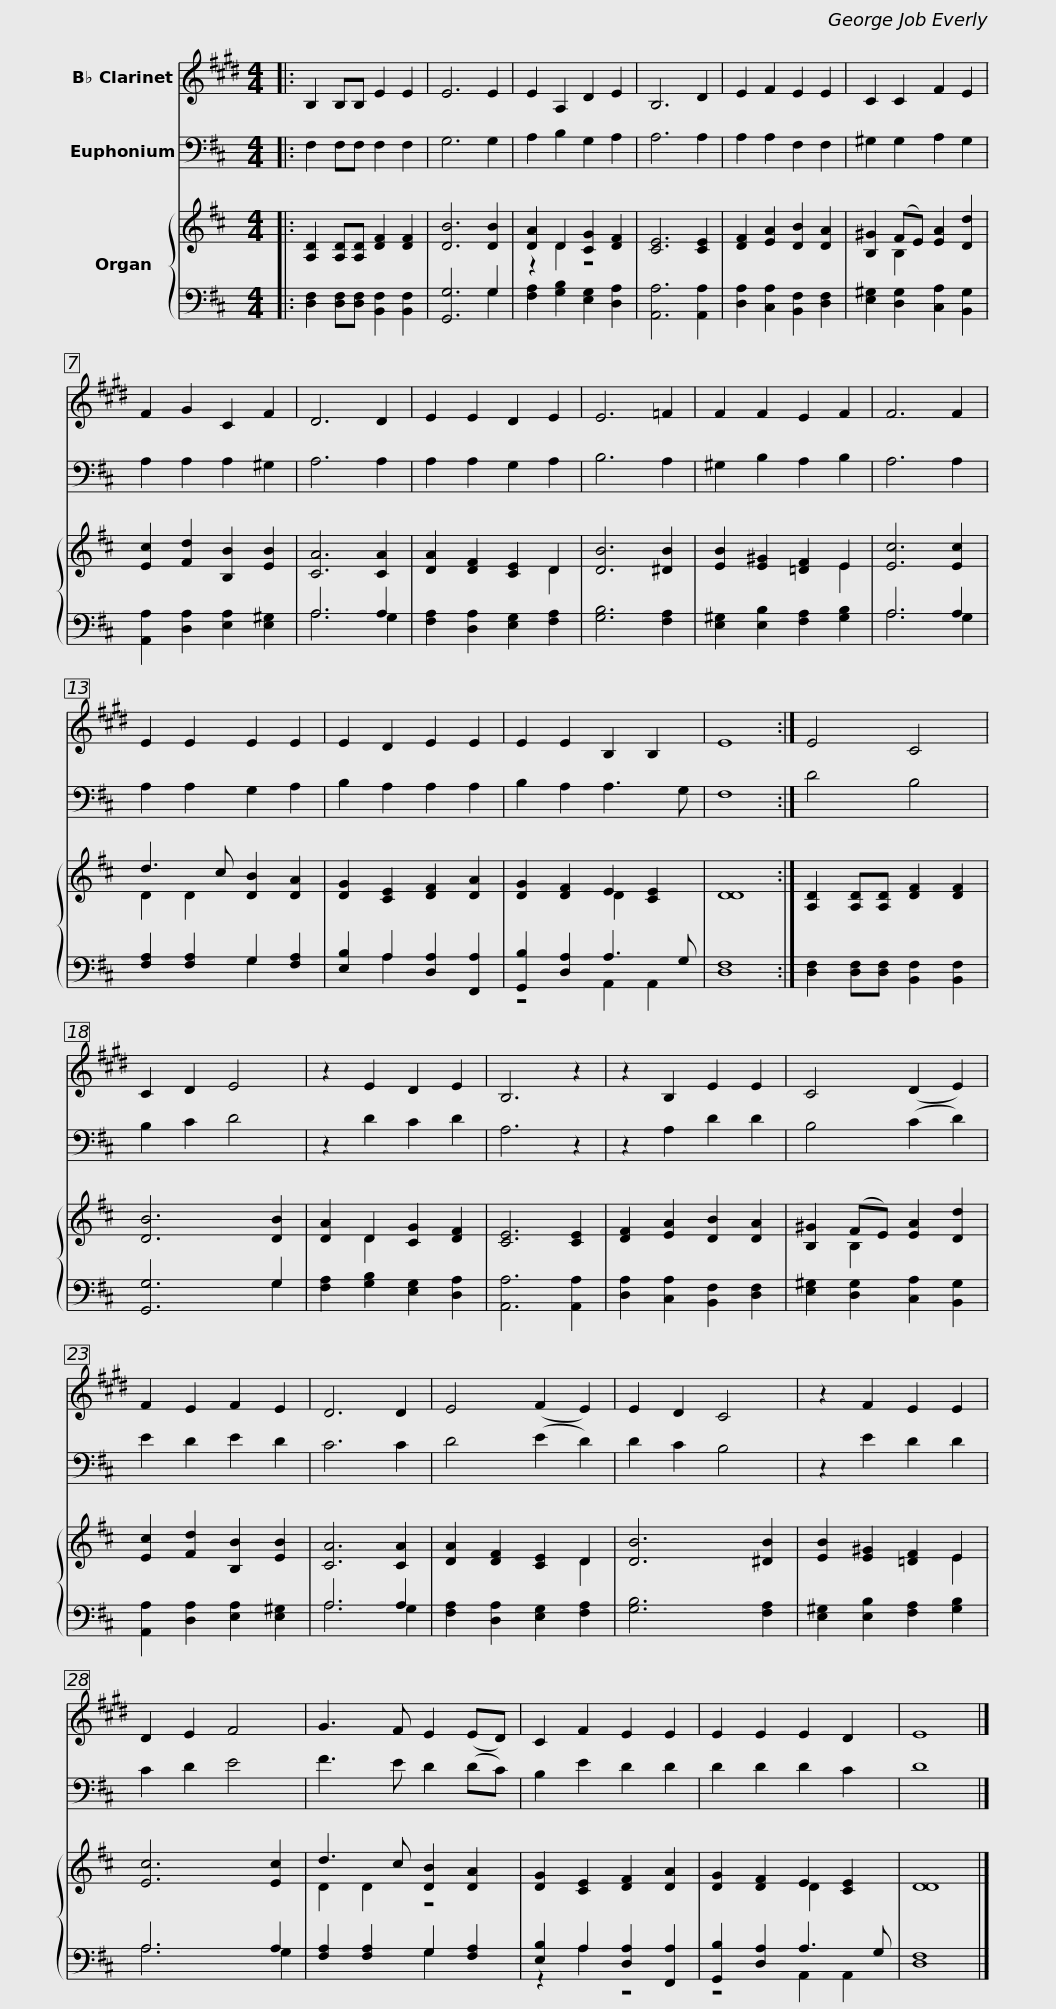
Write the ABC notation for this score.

X:1
%%score 1 2 { ( 3 6 ) | ( 4 5 ) }
L:1/8
M:4/4
I:linebreak $
K:D
V:1 treble transpose=-2
V:2 bass
V:3 treble
V:6 treble
V:4 bass
V:5 bass
V:1
[K:E]|: B,2 B,B, E2 E2 | E6 E2 | E2 A,2 D2 E2 | B,6 D2 | E2 F2 E2 E2 | %5
 C2 C2 F2 E2 | F2 G2 C2 F2 |$ D6 D2 | E2 E2 D2 E2 | E6 =F2 | %10
 F2 F2 E2 F2 | F6 F2 | E2 E2 E2 E2 | E2 D2 E2 E2 |$ E2 E2 B,2 B,2 |$ %15
 E8 :| E4 C4 | C2 D2 E4 | z2 E2 D2 E2 | B,6 z2 | %20
 z2 B,2 E2 E2 | C4 (D2 E2) |$ F2 E2 F2 E2 |$ D6 D2 | E4 (F2 E2) | %25
 E2 D2 C4 | z2 F2 E2 E2 | D2 E2 F4 | G3 F E2 (ED) |$ C2 F2 E2 E2 |$ %30
 E2 E2 E2 D2 | E8 |] %32
V:2
|: F,2 F,F, F,2 F,2 | G,6 G,2 | A,2 B,2 G,2 A,2 | A,6 A,2 | A,2 A,2 F,2 F,2 | %5
 ^G,2 G,2 A,2 G,2 | A,2 A,2 A,2 ^G,2 |$ A,6 A,2 | A,2 A,2 G,2 A,2 | B,6 A,2 | %10
 ^G,2 B,2 A,2 B,2 | A,6 A,2 | A,2 A,2 G,2 A,2 | B,2 A,2 A,2 A,2 |$ B,2 A,2 A,3 G, |$ %15
 F,8 :| D4 B,4 | B,2 C2 D4 | z2 D2 C2 D2 | A,6 z2 | %20
 z2 A,2 D2 D2 | B,4 (C2 D2) |$ E2 D2 E2 D2 |$ C6 C2 | D4 (E2 D2) | %25
 D2 C2 B,4 | z2 E2 D2 D2 | C2 D2 E4 | F3 E D2 (DC) |$ B,2 E2 D2 D2 |$ %30
 D2 D2 D2 C2 | D8 |] %32
V:3
|: [A,D]2 [A,D][A,D] [DF]2 [DF]2 | [DB]6 [DB]2 | [DA]2 D2 [CG]2 [DF]2 | [CE]6 [CE]2 | [DF]2 [EA]2 [DB]2 [DA]2 | %5
 [B,^G]2 (FE) [EA]2 [Dd]2 | [Ec]2 [Fd]2 [B,B]2 [EB]2 |$ [CA]6 [CA]2 | [DA]2 [DF]2 [CE]2 D2 | [DB]6 [^DB]2 | %10
 [EB]2 [E^G]2 [=DF]2 E2 | [Ec]6 [Ec]2 | d3 c [DB]2 [DA]2 | [DG]2 [CE]2 [DF]2 [DA]2 |$ [DG]2 [DF]2 E2 [CE]2 |$ %15
 [DD]8 :| [A,D]2 [A,D][A,D] [DF]2 [DF]2 | [DB]6 [DB]2 | [DA]2 D2 [CG]2 [DF]2 | [CE]6 [CE]2 | %20
 [DF]2 [EA]2 [DB]2 [DA]2 | [B,^G]2 (FE) [EA]2 [Dd]2 |$ [Ec]2 [Fd]2 [B,B]2 [EB]2 |$ [CA]6 [CA]2 | [DA]2 [DF]2 [CE]2 D2 | %25
 [DB]6 [^DB]2 | [EB]2 [E^G]2 [=DF]2 E2 | [Ec]6 [Ec]2 | d3 c [DB]2 [DA]2 |$ [DG]2 [CE]2 [DF]2 [DA]2 |$ %30
 [DG]2 [DF]2 E2 [CE]2 | [DD]8 |] %32
V:4
|: [D,F,]2 [D,F,][D,F,] [B,,F,]2 [B,,F,]2 | [G,,G,]6 G,2 | [F,A,]2 [G,B,]2 [E,G,]2 [D,A,]2 | [A,,A,]6 [A,,A,]2 | [D,A,]2 [C,A,]2 [B,,F,]2 [D,F,]2 | %5
 [E,^G,]2 [D,G,]2 [C,A,]2 [B,,G,]2 | [A,,A,]2 [D,A,]2 [E,A,]2 [E,^G,]2 |$ A,6 A,2 | [F,A,]2 [D,A,]2 [E,G,]2 [F,A,]2 | [G,B,]6 [F,A,]2 | %10
 [E,^G,]2 [E,B,]2 [F,A,]2 [G,B,]2 | A,6 A,2 | [F,A,]2 [F,A,]2 G,2 [F,A,]2 | [E,B,]2 A,2 [D,A,]2 [F,,A,]2 |$ [G,,B,]2 [D,A,]2 A,3 G, |$ %15
 [D,F,]8 :| [D,F,]2 [D,F,][D,F,] [B,,F,]2 [B,,F,]2 | [G,,G,]6 G,2 | [F,A,]2 [G,B,]2 [E,G,]2 [D,A,]2 | [A,,A,]6 [A,,A,]2 | %20
 [D,A,]2 [C,A,]2 [B,,F,]2 [D,F,]2 | [E,^G,]2 [D,G,]2 [C,A,]2 [B,,G,]2 |$ [A,,A,]2 [D,A,]2 [E,A,]2 [E,^G,]2 |$ A,6 A,2 | [F,A,]2 [D,A,]2 [E,G,]2 [F,A,]2 | %25
 [G,B,]6 [F,A,]2 | [E,^G,]2 [E,B,]2 [F,A,]2 [G,B,]2 | A,6 A,2 | [F,A,]2 [F,A,]2 G,2 [F,A,]2 |$ [E,B,]2 A,2 [D,A,]2 [F,,A,]2 |$ %30
 [G,,B,]2 [D,A,]2 A,3 G, | [D,F,]8 |] %32
V:5
|: x8 | x6 G,2 | x8 | x8 | x8 | %5
 x8 | x8 |$ A,6 G,2 | x8 | x8 | %10
 x8 | A,6 G,2 | x4 G,2 x2 | x2 A,2 x4 |$ z4 A,,2 A,,2 |$ %15
 x8 :| x8 | x6 G,2 | x8 | x8 | %20
 x8 | x8 |$ x8 |$ A,6 G,2 | x8 | %25
 x8 | x8 | A,6 G,2 | x4 G,2 x2 |$ z2 A,2 z4 |$ %30
 z4 A,,2 A,,2 | x8 |] %32
V:6
|: x8 | x8 | z2 D2 z4 | x8 | x8 | %5
 x2 B,2 x4 | x8 |$ x8 | x6 D2 | x8 | %10
 x6 E2 | x8 | D2 D2 x4 | x8 |$ x4 D2 x2 |$ %15
 x8 :| x8 | x8 | x2 D2 x4 | x8 | %20
 x8 | x2 B,2 x4 |$ x8 |$ x8 | x6 D2 | %25
 x8 | x6 E2 | x8 | D2 D2 z4 |$ x8 |$ %30
 x4 D2 x2 | x8 |] %32
